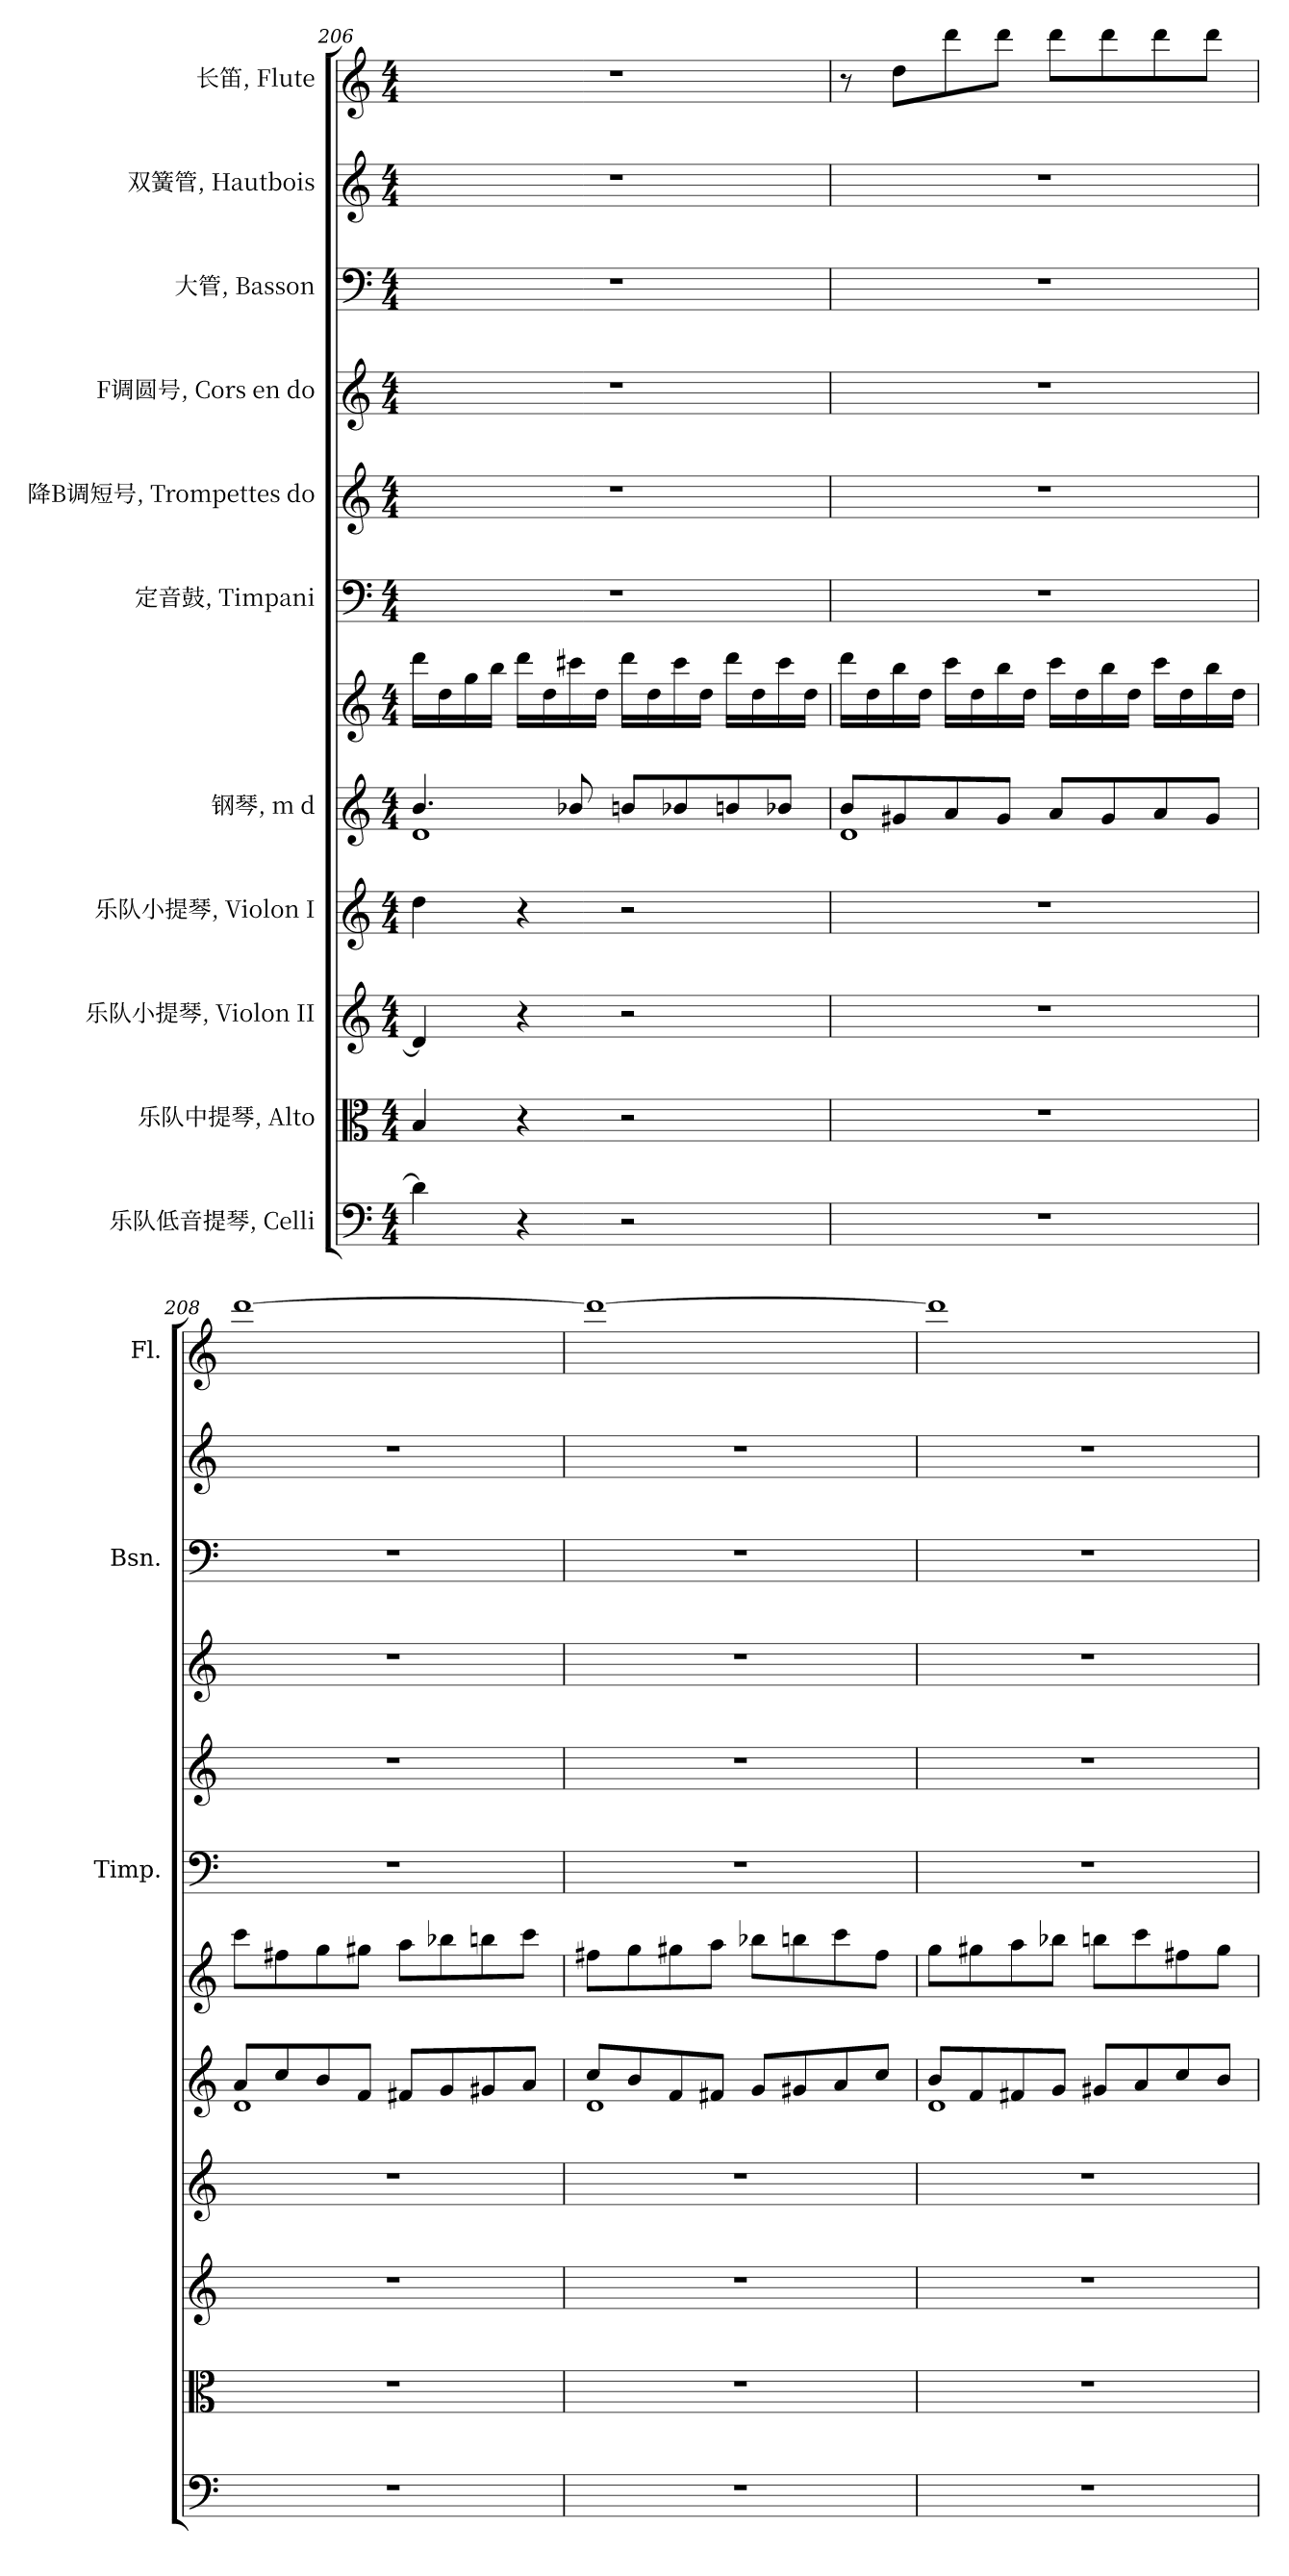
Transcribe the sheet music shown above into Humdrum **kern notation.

**kern	**kern	**kern	**kern	**kern	**kern	**kern	**kern	**kern	**kern	**kern	**kern
*part11	*part10	*part9	*part8	*part7	*part7	*part6	*part5	*part4	*part3	*part2	*part1
*staff12	*staff11	*staff10	*staff9	*staff8	*staff7	*staff6	*staff5	*staff4	*staff3	*staff2	*staff1
*I"乐队低音提琴, Celli	*I"乐队中提琴, Alto	*I"乐队小提琴, Violon II	*I"乐队小提琴, Violon I	*I"钢琴, m d	*	*I"定音鼓, Timpani	*I"降B调短号, Trompettes do	*I"F调圆号, Cors en do	*I"大管, Basson	*I"双簧管, Hautbois	*I"长笛, Flute
*	*	*	*	*	*	*I'Timp.	*	*	*I'Bsn.	*	*I'Fl.
!!LO:PB:g=z
*clefF4	*clefC3	*clefG2	*clefG2	*clefG2	*clefG2	*clefF4	*clefG2	*clefG2	*clefF4	*clefG2	*clefG2
*ITrd7c12	*	*	*	*	*	*	*ITrd1c2	*ITrd4c7	*	*	*
*k[]	*k[]	*k[]	*k[]	*k[]	*k[]	*k[]	*k[b-e-]	*k[b-]	*k[]	*k[]	*k[]
*M4/4	*M4/4	*M4/4	*M4/4	*M4/4	*M4/4	*M4/4	*M4/4	*M4/4	*M4/4	*M4/4	*M4/4
=206	=206	=206	=206	=206	=206	=206	=206	=206	=206	=206	=206
*	*	*	*	*^	*	*	*	*	*	*	*
4D\]	4B/	4d/]	4dd\	4.b/	1d	16ddd\LL	1r	1r	1r	1r	1r	1r
.	.	.	.	.	.	16dd\	.	.	.	.	.	.
.	.	.	.	.	.	16gg\	.	.	.	.	.	.
.	.	.	.	.	.	16bb\JJ	.	.	.	.	.	.
4r	4r	4r	4r	.	.	16ddd\LL	.	.	.	.	.	.
.	.	.	.	.	.	16dd\	.	.	.	.	.	.
.	.	.	.	8b-X/	.	16ccc#X\	.	.	.	.	.	.
.	.	.	.	.	.	16dd\JJ	.	.	.	.	.	.
2r	2r	2r	2r	8bn/L	.	16ddd\LL	.	.	.	.	.	.
.	.	.	.	.	.	16dd\	.	.	.	.	.	.
.	.	.	.	8b-X/	.	16ccc#\	.	.	.	.	.	.
.	.	.	.	.	.	16dd\JJ	.	.	.	.	.	.
.	.	.	.	8bn/	.	16ddd\LL	.	.	.	.	.	.
.	.	.	.	.	.	16dd\	.	.	.	.	.	.
.	.	.	.	8b-X/J	.	16ccc#\	.	.	.	.	.	.
.	.	.	.	.	.	16dd\JJ	.	.	.	.	.	.
=207	=207	=207	=207	=207	=207	=207	=207	=207	=207	=207	=207	=207
1r	1r	1r	1r	8b/L	1d	16ddd\LL	1r	1r	1r	1r	1r	8r
.	.	.	.	.	.	16dd\	.	.	.	.	.	.
.	.	.	.	8g#X/	.	16bb\	.	.	.	.	.	8dd\L
.	.	.	.	.	.	16dd\JJ	.	.	.	.	.	.
.	.	.	.	8a/	.	16ccc\LL	.	.	.	.	.	8ddd\
.	.	.	.	.	.	16dd\	.	.	.	.	.	.
.	.	.	.	8g#/J	.	16bb\	.	.	.	.	.	8ddd\J
.	.	.	.	.	.	16dd\JJ	.	.	.	.	.	.
.	.	.	.	8a/L	.	16ccc\LL	.	.	.	.	.	8ddd\L
.	.	.	.	.	.	16dd\	.	.	.	.	.	.
.	.	.	.	8g#/	.	16bb\	.	.	.	.	.	8ddd\
.	.	.	.	.	.	16dd\JJ	.	.	.	.	.	.
.	.	.	.	8a/	.	16ccc\LL	.	.	.	.	.	8ddd\
.	.	.	.	.	.	16dd\	.	.	.	.	.	.
.	.	.	.	8g#/J	.	16bb\	.	.	.	.	.	8ddd\J
.	.	.	.	.	.	16dd\JJ	.	.	.	.	.	.
!!LO:PB:g=z
=208	=208	=208	=208	=208	=208	=208	=208	=208	=208	=208	=208	=208
1r	1r	1r	1r	8a/L	1d	8ccc\L	1r	1r	1r	1r	1r	[1ddd
.	.	.	.	8cc/	.	8ff#X\	.	.	.	.	.	.
.	.	.	.	8b/	.	8gg\	.	.	.	.	.	.
.	.	.	.	8f/J	.	8gg#X\J	.	.	.	.	.	.
.	.	.	.	8f#X/L	.	8aa\L	.	.	.	.	.	.
.	.	.	.	8g/	.	8bb-X\	.	.	.	.	.	.
.	.	.	.	8g#X/	.	8bbn\	.	.	.	.	.	.
.	.	.	.	8a/J	.	8ccc\J	.	.	.	.	.	.
=209	=209	=209	=209	=209	=209	=209	=209	=209	=209	=209	=209	=209
1r	1r	1r	1r	8cc/L	1d	8ff#X\L	1r	1r	1r	1r	1r	1ddd_
.	.	.	.	8b/	.	8gg\	.	.	.	.	.	.
.	.	.	.	8f/	.	8gg#X\	.	.	.	.	.	.
.	.	.	.	8f#X/J	.	8aa\J	.	.	.	.	.	.
.	.	.	.	8g/L	.	8bb-X\L	.	.	.	.	.	.
.	.	.	.	8g#X/	.	8bbn\	.	.	.	.	.	.
.	.	.	.	8a/	.	8ccc\	.	.	.	.	.	.
.	.	.	.	8cc/J	.	8ff#\J	.	.	.	.	.	.
=210	=210	=210	=210	=210	=210	=210	=210	=210	=210	=210	=210	=210
1r	1r	1r	1r	8b/L	1d	8gg\L	1r	1r	1r	1r	1r	1ddd]
.	.	.	.	8f/	.	8gg#X\	.	.	.	.	.	.
.	.	.	.	8f#X/	.	8aa\	.	.	.	.	.	.
.	.	.	.	8g/J	.	8bb-X\J	.	.	.	.	.	.
.	.	.	.	8g#X/L	.	8bbn\L	.	.	.	.	.	.
.	.	.	.	8a/	.	8ccc\	.	.	.	.	.	.
.	.	.	.	8cc/	.	8ff#X\	.	.	.	.	.	.
.	.	.	.	8b/J	.	8gg#\J	.	.	.	.	.	.
*	*	*	*	*v	*v	*	*	*	*	*	*	*
=	=	=	=	=	=	=	=	=	=	=	=
*-	*-	*-	*-	*-	*-	*-	*-	*-	*-	*-	*-
